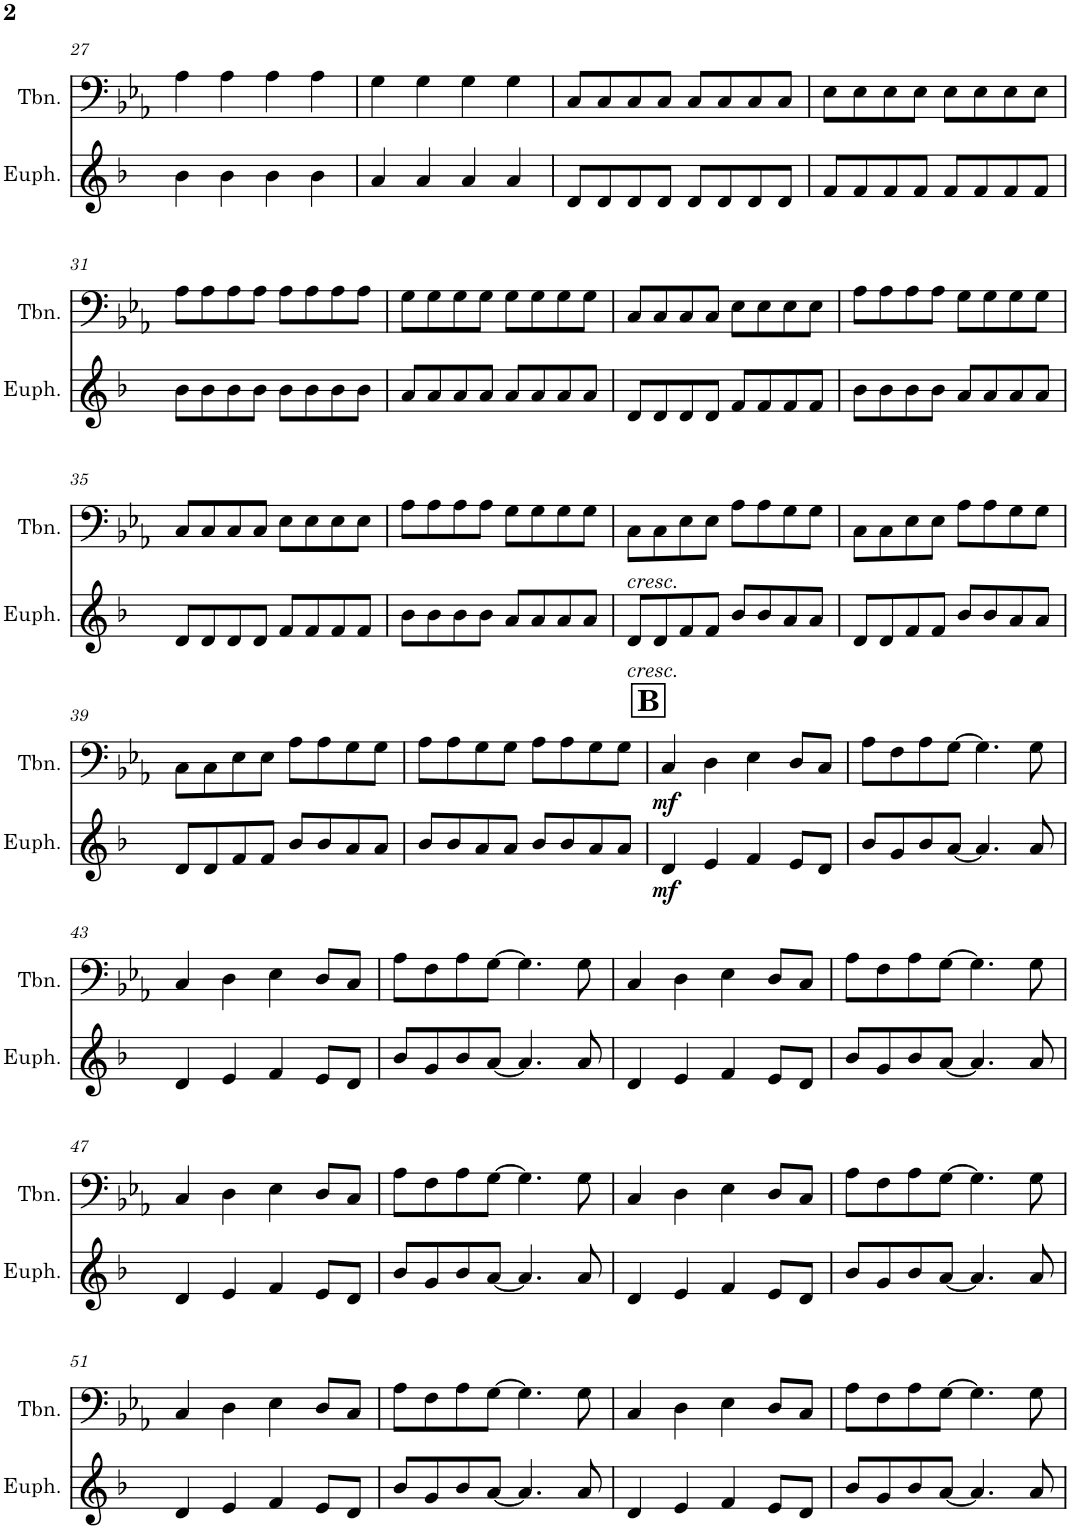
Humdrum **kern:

**kern	**dynam	**kern	**dynam
*part2	*part2	*part1	*part1
*staff2	*staff2	*staff1	*staff1
*I"Euphonium	*	*I"Trombone	*
*I'Euph.	*	*I'Tbn.	*
!!LO:PB:g=z
*clefG2	*	*clefF4	*
*Trd8c14	*	*	*
*k[b-]	*	*k[b-e-a-]	*
*M4/4	*	*M4/4	*
=27	=27	=27	=27
4b-\	.	4A-\	.
4b-\	.	4A-\	.
4b-\	.	4A-\	.
4b-\	.	4A-\	.
=28	=28	=28	=28
4a/	.	4G\	.
4a/	.	4G\	.
4a/	.	4G\	.
4a/	.	4G\	.
=29	=29	=29	=29
8d/L	.	8C/L	.
8d/	.	8C/	.
8d/	.	8C/	.
8d/J	.	8C/J	.
8d/L	.	8C/L	.
8d/	.	8C/	.
8d/	.	8C/	.
8d/J	.	8C/J	.
=30	=30	=30	=30
8f/L	.	8E-\L	.
8f/	.	8E-\	.
8f/	.	8E-\	.
8f/J	.	8E-\J	.
8f/L	.	8E-\L	.
8f/	.	8E-\	.
8f/	.	8E-\	.
8f/J	.	8E-\J	.
!!LO:LB:g=z
=31	=31	=31	=31
8b-\L	.	8A-\L	.
8b-\	.	8A-\	.
8b-\	.	8A-\	.
8b-\J	.	8A-\J	.
8b-\L	.	8A-\L	.
8b-\	.	8A-\	.
8b-\	.	8A-\	.
8b-\J	.	8A-\J	.
=32	=32	=32	=32
8a/L	.	8G\L	.
8a/	.	8G\	.
8a/	.	8G\	.
8a/J	.	8G\J	.
8a/L	.	8G\L	.
8a/	.	8G\	.
8a/	.	8G\	.
8a/J	.	8G\J	.
=33	=33	=33	=33
8d/L	.	8C/L	.
8d/	.	8C/	.
8d/	.	8C/	.
8d/J	.	8C/J	.
8f/L	.	8E-\L	.
8f/	.	8E-\	.
8f/	.	8E-\	.
8f/J	.	8E-\J	.
=34	=34	=34	=34
8b-\L	.	8A-\L	.
8b-\	.	8A-\	.
8b-\	.	8A-\	.
8b-\J	.	8A-\J	.
8a/L	.	8G\L	.
8a/	.	8G\	.
8a/	.	8G\	.
8a/J	.	8G\J	.
!!LO:LB:g=z
=35	=35	=35	=35
8d/L	.	8C/L	.
8d/	.	8C/	.
8d/	.	8C/	.
8d/J	.	8C/J	.
8f/L	.	8E-\L	.
8f/	.	8E-\	.
8f/	.	8E-\	.
8f/J	.	8E-\J	.
=36	=36	=36	=36
8b-\L	.	8A-\L	.
8b-\	.	8A-\	.
8b-\	.	8A-\	.
8b-\J	.	8A-\J	.
8a/L	.	8G\L	.
8a/	.	8G\	.
8a/	.	8G\	.
8a/J	.	8G\J	.
=37	=37	=37	=37
!	!	!LO:TX:b:i:t=cresc.	!
!LO:TX:b:i:t=cresc.	!	!	!
8d/L	.	8C\L	.
8d/	.	8C\	.
8f/	.	8E-\	.
8f/J	.	8E-\J	.
8b-/L	.	8A-\L	.
8b-/	.	8A-\	.
8a/	.	8G\	.
8a/J	.	8G\J	.
=38	=38	=38	=38
8d/L	.	8C\L	.
8d/	.	8C\	.
8f/	.	8E-\	.
8f/J	.	8E-\J	.
8b-/L	.	8A-\L	.
8b-/	.	8A-\	.
8a/	.	8G\	.
8a/J	.	8G\J	.
!!LO:LB:g=z
=39	=39	=39	=39
8d/L	.	8C\L	.
8d/	.	8C\	.
8f/	.	8E-\	.
8f/J	.	8E-\J	.
8b-/L	.	8A-\L	.
8b-/	.	8A-\	.
8a/	.	8G\	.
8a/J	.	8G\J	.
=40	=40	=40	=40
8b-/L	.	8A-\L	.
8b-/	.	8A-\	.
8a/	.	8G\	.
8a/J	.	8G\J	.
8b-/L	.	8A-\L	.
8b-/	.	8A-\	.
8a/	.	8G\	.
8a/J	.	8G\J	.
!!LO:REH:place=s1:a:B:cj:fs=14:t=B
=41	=41	=41	=41
!	!LO:DY:b	!	!LO:DY:b
4d/	mf	4C/	mf
4e/	.	4D\	.
4f/	.	4E-\	.
8e/L	.	8D/L	.
8d/J	.	8C/J	.
=42	=42	=42	=42
8b-/L	.	8A-\L	.
8g/	.	8F\	.
8b-/	.	8A-\	.
[8a/J	.	[8G\J	.
4.a/]	.	4.G\]	.
8a/	.	8G\	.
!!LO:LB:g=z
=43	=43	=43	=43
4d/	.	4C/	.
4e/	.	4D\	.
4f/	.	4E-\	.
8e/L	.	8D/L	.
8d/J	.	8C/J	.
=44	=44	=44	=44
8b-/L	.	8A-\L	.
8g/	.	8F\	.
8b-/	.	8A-\	.
[8a/J	.	[8G\J	.
4.a/]	.	4.G\]	.
8a/	.	8G\	.
=45	=45	=45	=45
4d/	.	4C/	.
4e/	.	4D\	.
4f/	.	4E-\	.
8e/L	.	8D/L	.
8d/J	.	8C/J	.
=46	=46	=46	=46
8b-/L	.	8A-\L	.
8g/	.	8F\	.
8b-/	.	8A-\	.
[8a/J	.	[8G\J	.
4.a/]	.	4.G\]	.
8a/	.	8G\	.
!!LO:LB:g=z
=47	=47	=47	=47
4d/	.	4C/	.
4e/	.	4D\	.
4f/	.	4E-\	.
8e/L	.	8D/L	.
8d/J	.	8C/J	.
=48	=48	=48	=48
8b-/L	.	8A-\L	.
8g/	.	8F\	.
8b-/	.	8A-\	.
[8a/J	.	[8G\J	.
4.a/]	.	4.G\]	.
8a/	.	8G\	.
=49	=49	=49	=49
4d/	.	4C/	.
4e/	.	4D\	.
4f/	.	4E-\	.
8e/L	.	8D/L	.
8d/J	.	8C/J	.
=50	=50	=50	=50
8b-/L	.	8A-\L	.
8g/	.	8F\	.
8b-/	.	8A-\	.
[8a/J	.	[8G\J	.
4.a/]	.	4.G\]	.
8a/	.	8G\	.
!!LO:LB:g=z
=51	=51	=51	=51
4d/	.	4C/	.
4e/	.	4D\	.
4f/	.	4E-\	.
8e/L	.	8D/L	.
8d/J	.	8C/J	.
=52	=52	=52	=52
8b-/L	.	8A-\L	.
8g/	.	8F\	.
8b-/	.	8A-\	.
[8a/J	.	[8G\J	.
4.a/]	.	4.G\]	.
8a/	.	8G\	.
=53	=53	=53	=53
4d/	.	4C/	.
4e/	.	4D\	.
4f/	.	4E-\	.
8e/L	.	8D/L	.
8d/J	.	8C/J	.
=54	=54	=54	=54
8b-/L	.	8A-\L	.
8g/	.	8F\	.
8b-/	.	8A-\	.
[8a/J	.	[8G\J	.
4.a/]	.	4.G\]	.
8a/	.	8G\	.
=	=	=	=
*-	*-	*-	*-
